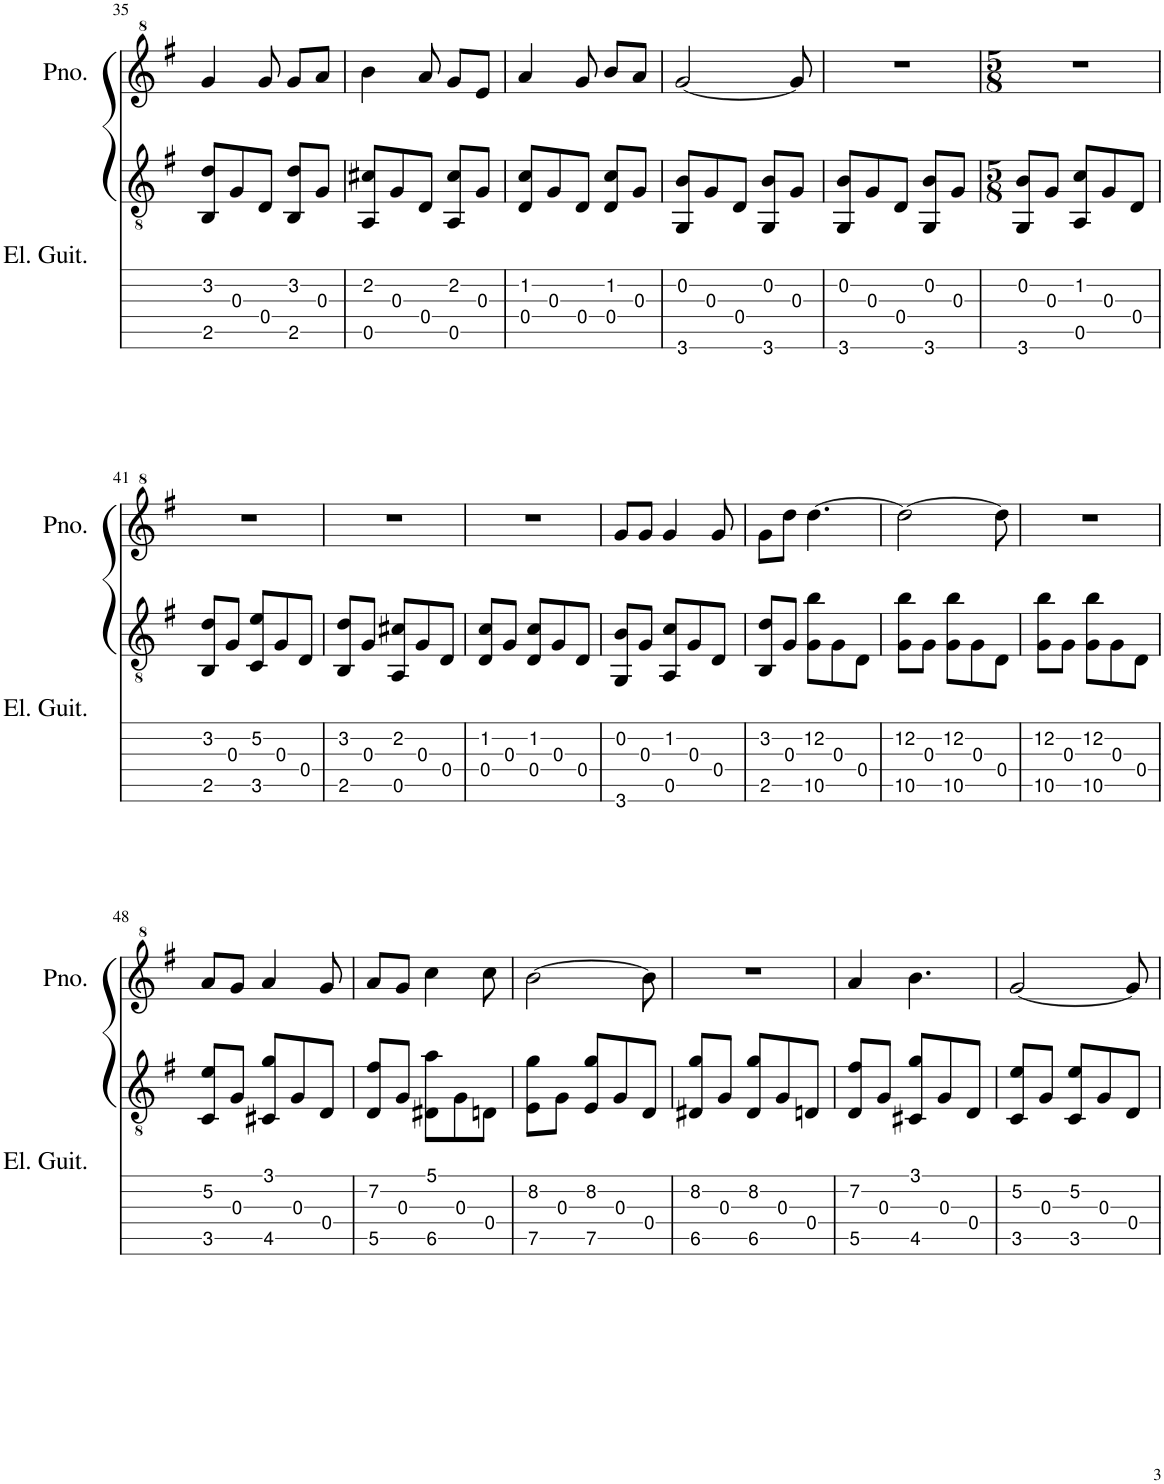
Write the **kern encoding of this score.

**kern	**kern	**kern
*part2	*part2	*part1
*staff3	*staff2	*staff1
*I"Electric Guitar	*	*I"Piano
*I'El. Guit.	*	*I'Pno.
!!LO:PB:g=z
*	*clefGv2	*clefG^2
*k[f#]	*k[f#]	*k[f#]
*M5/8	*M5/8	*M5/8
=35	=35	=35
8BB\ 8d\L	8BB/ 8d/L	4gg/
8GJ	8G/	.
8DL	8D/J	8gg/
8BB\ 8d\	8BB/ 8d/L	8gg/L
8GJ	8G/J	8aa/J
=36	=36	=36
8AA\ 8c#\L	8AA/ 8c#X/L	4bb\
8GJ	8G/	.
8DL	8D/J	8aa/
8AA\ 8c#\	8AA/ 8c#/L	8gg/L
8GJ	8G/J	8ee/J
=37	=37	=37
8D\ 8c\L	8D/ 8c/L	4aa/
8GJ	8G/	.
8DL	8D/J	8gg/
8D\ 8c\	8D/ 8c/L	8bb/L
8GJ	8G/J	8aa/J
=38	=38	=38
8GG\ 8B\L	8GG/ 8B/L	[2gg/
8GJ	8G/	.
8DL	8D/J	.
8GG\ 8B\	8GG/ 8B/L	.
8GJ	8G/J	8gg/]
=39	=39	=39
8GG\ 8B\L	8GG/ 8B/L	8%5r
8GJ	8G/	.
8DL	8D/J	.
8GG\ 8B\	8GG/ 8B/L	.
8GJ	8G/J	.
=40	=40	=40
*M5/8	*M5/8	*M5/8
8GG\ 8B\L	8GG/ 8B/L	8%5r
8GJ	8G/J	.
8AA\ 8c\L	8AA/ 8c/L	.
8G	8G/	.
8DJ	8D/J	.
!!LO:LB:g=z
=41	=41	=41
8BB\ 8d\L	8BB/ 8d/L	8%5r
8GJ	8G/J	.
8C\ 8e\L	8C/ 8e/L	.
8G	8G/	.
8DJ	8D/J	.
=42	=42	=42
8BB\ 8d\L	8BB/ 8d/L	8%5r
8GJ	8G/J	.
8AA\ 8c#\L	8AA/ 8c#X/L	.
8G	8G/	.
8DJ	8D/J	.
=43	=43	=43
8D\ 8c\L	8D/ 8c/L	8%5r
8GJ	8G/J	.
8D\ 8c\L	8D/ 8c/L	.
8G	8G/	.
8DJ	8D/J	.
=44	=44	=44
8GG\ 8B\L	8GG/ 8B/L	8gg/L
8GJ	8G/J	8gg/J
8AA\ 8c\L	8AA/ 8c/L	4gg/
8G	8G/	.
8DJ	8D/J	8gg/
=45	=45	=45
8BB\ 8d\L	8BB/ 8d/L	8gg\L
8GJ	8G/J	8ddd\J
8G\ 8b\L	8G\ 8b\L	[4.ddd\
8G	8G\	.
8DJ	8D\J	.
=46	=46	=46
8G\ 8b\L	8G\ 8b\L	2ddd\_
8GJ	8G\J	.
8G\ 8b\L	8G\ 8b\L	.
8G	8G\	.
8DJ	8D\J	8ddd\]
=47	=47	=47
8G\ 8b\L	8G\ 8b\L	8%5r
8GJ	8G\J	.
8G\ 8b\L	8G\ 8b\L	.
8G	8G\	.
8DJ	8D\J	.
!!LO:LB:g=z
=48	=48	=48
8C\ 8e\L	8C/ 8e/L	8aa/L
8GJ	8G/J	8gg/J
8C#\ 8g\L	8C#X/ 8g/L	4aa/
8G	8G/	.
8DJ	8D/J	8gg/
=49	=49	=49
8D\ 8f#\L	8D/ 8f#/L	8aa/L
8GJ	8G/J	8gg/J
8D#\ 8a\L	8D#X\ 8a\L	4ccc\
8G	8G\	.
8DJ	8Dn\J	8ccc\
=50	=50	=50
8E\ 8g\L	8E\ 8g\L	[2bb\
8GJ	8G\J	.
8E\ 8g\L	8E/ 8g/L	.
8G	8G/	.
8DJ	8D/J	8bb\]
=51	=51	=51
8D#\ 8g\L	8D#X/ 8g/L	8%5r
8GJ	8G/J	.
8D#\ 8g\L	8D#/ 8g/L	.
8G	8G/	.
8DJ	8Dn/J	.
=52	=52	=52
8D\ 8f#\L	8D/ 8f#/L	4aa/
8GJ	8G/J	.
8C#\ 8g\L	8C#X/ 8g/L	4.bb\
8G	8G/	.
8DJ	8D/J	.
=53	=53	=53
8C\ 8e\L	8C/ 8e/L	[2gg/
8GJ	8G/J	.
8C\ 8e\L	8C/ 8e/L	.
8G	8G/	.
8DJ	8D/J	8gg/]
=	=	=
*-	*-	*-
